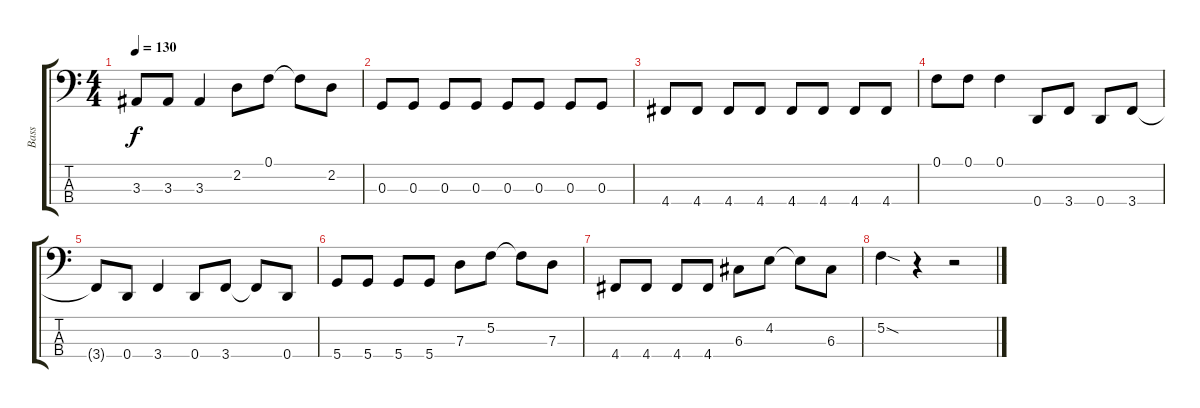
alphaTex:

\track ("Bass" "Bass") {instrument electricbassfinger}
\staff {score tabs}
\tuning (F2 C2 G1 D1) {hide}
\ts (4 4)
\tempo 130
\clef f4
\ks c
3.3{t}.8{dy f} 3.3.8 3.3.4 2.2.8 0.1.8 0.1{t}.8 2.2.8 |
0.3.8 0.3.8 0.3.8 0.3.8 0.3.8 0.3.8 0.3.8 0.3.8 |
4.4.8 4.4.8 4.4.8 4.4.8 4.4.8 4.4.8 4.4.8 4.4.8 |
0.1.8 0.1.8 0.1.4 0.4.8 3.4.8 0.4.8 3.4.8 |
3.4{t}.8 0.4.8 3.4.4 0.4.8 3.4.8 3.4{t}.8 0.4.8 |
5.4.8 5.4.8 5.4.8 5.4.8 7.3.8 5.2.8 5.2{t}.8 7.3.8 |
4.4.8 4.4.8 4.4.8 4.4.8 6.3.8 4.2.8 4.2{t}.8 6.3.8 |
5.2{sod}.4 r.4 r.2
